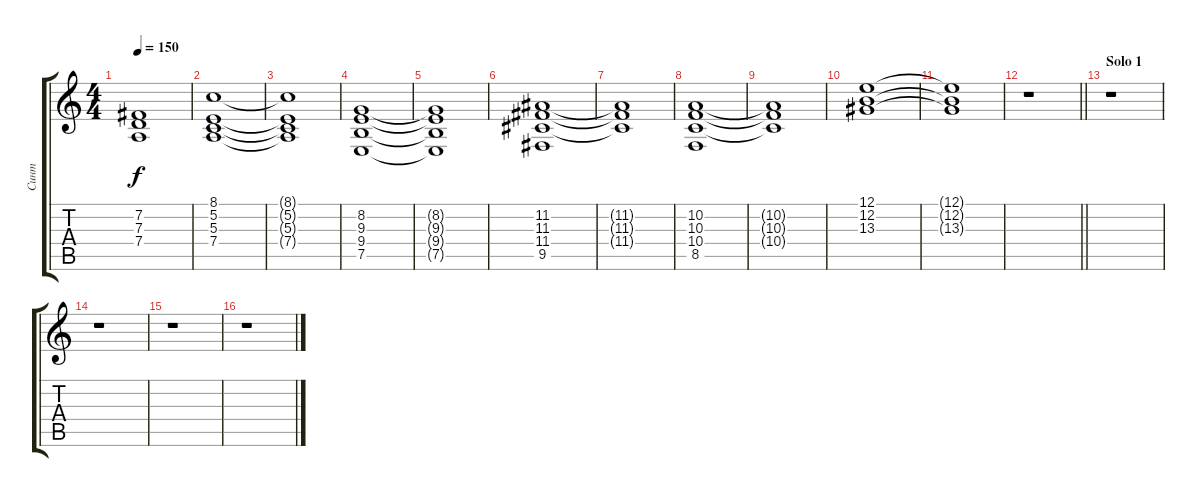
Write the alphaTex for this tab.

\track ("Синт" "Синт") {instrument violin}
\staff {score tabs}
\tuning (E4 B3 G3 D3 A2 E2) {hide}
\ts (4 4)
\tempo 150
\clef g2
\ks c
(7.2{t} 7.3{t} 7.4{t}).1{dy f} |
(8.1 5.2 5.3 7.4).1 |
(8.1{t} 5.2{t} 5.3{t} 7.4{t}).1 |
(8.2 9.3 9.4 7.5).1 |
(8.2{t} 9.3{t} 9.4{t} 7.5{t}).1 |
(11.2 11.3 11.4 9.5).1 |
(11.2{t} 11.3{t} 11.4{t}).1 |
(10.2 10.3 10.4 8.5).1 |
(10.2{t} 10.3{t} 10.4{t}).1 |
(12.1 12.2 13.3).1 |
(12.1{t} 12.2{t} 13.3{t}).1 |
\barLineRight lightlight
r.1 |
\section ("" "Solo 1")
r.1 |
r.1 |
r.1 |
r.1
